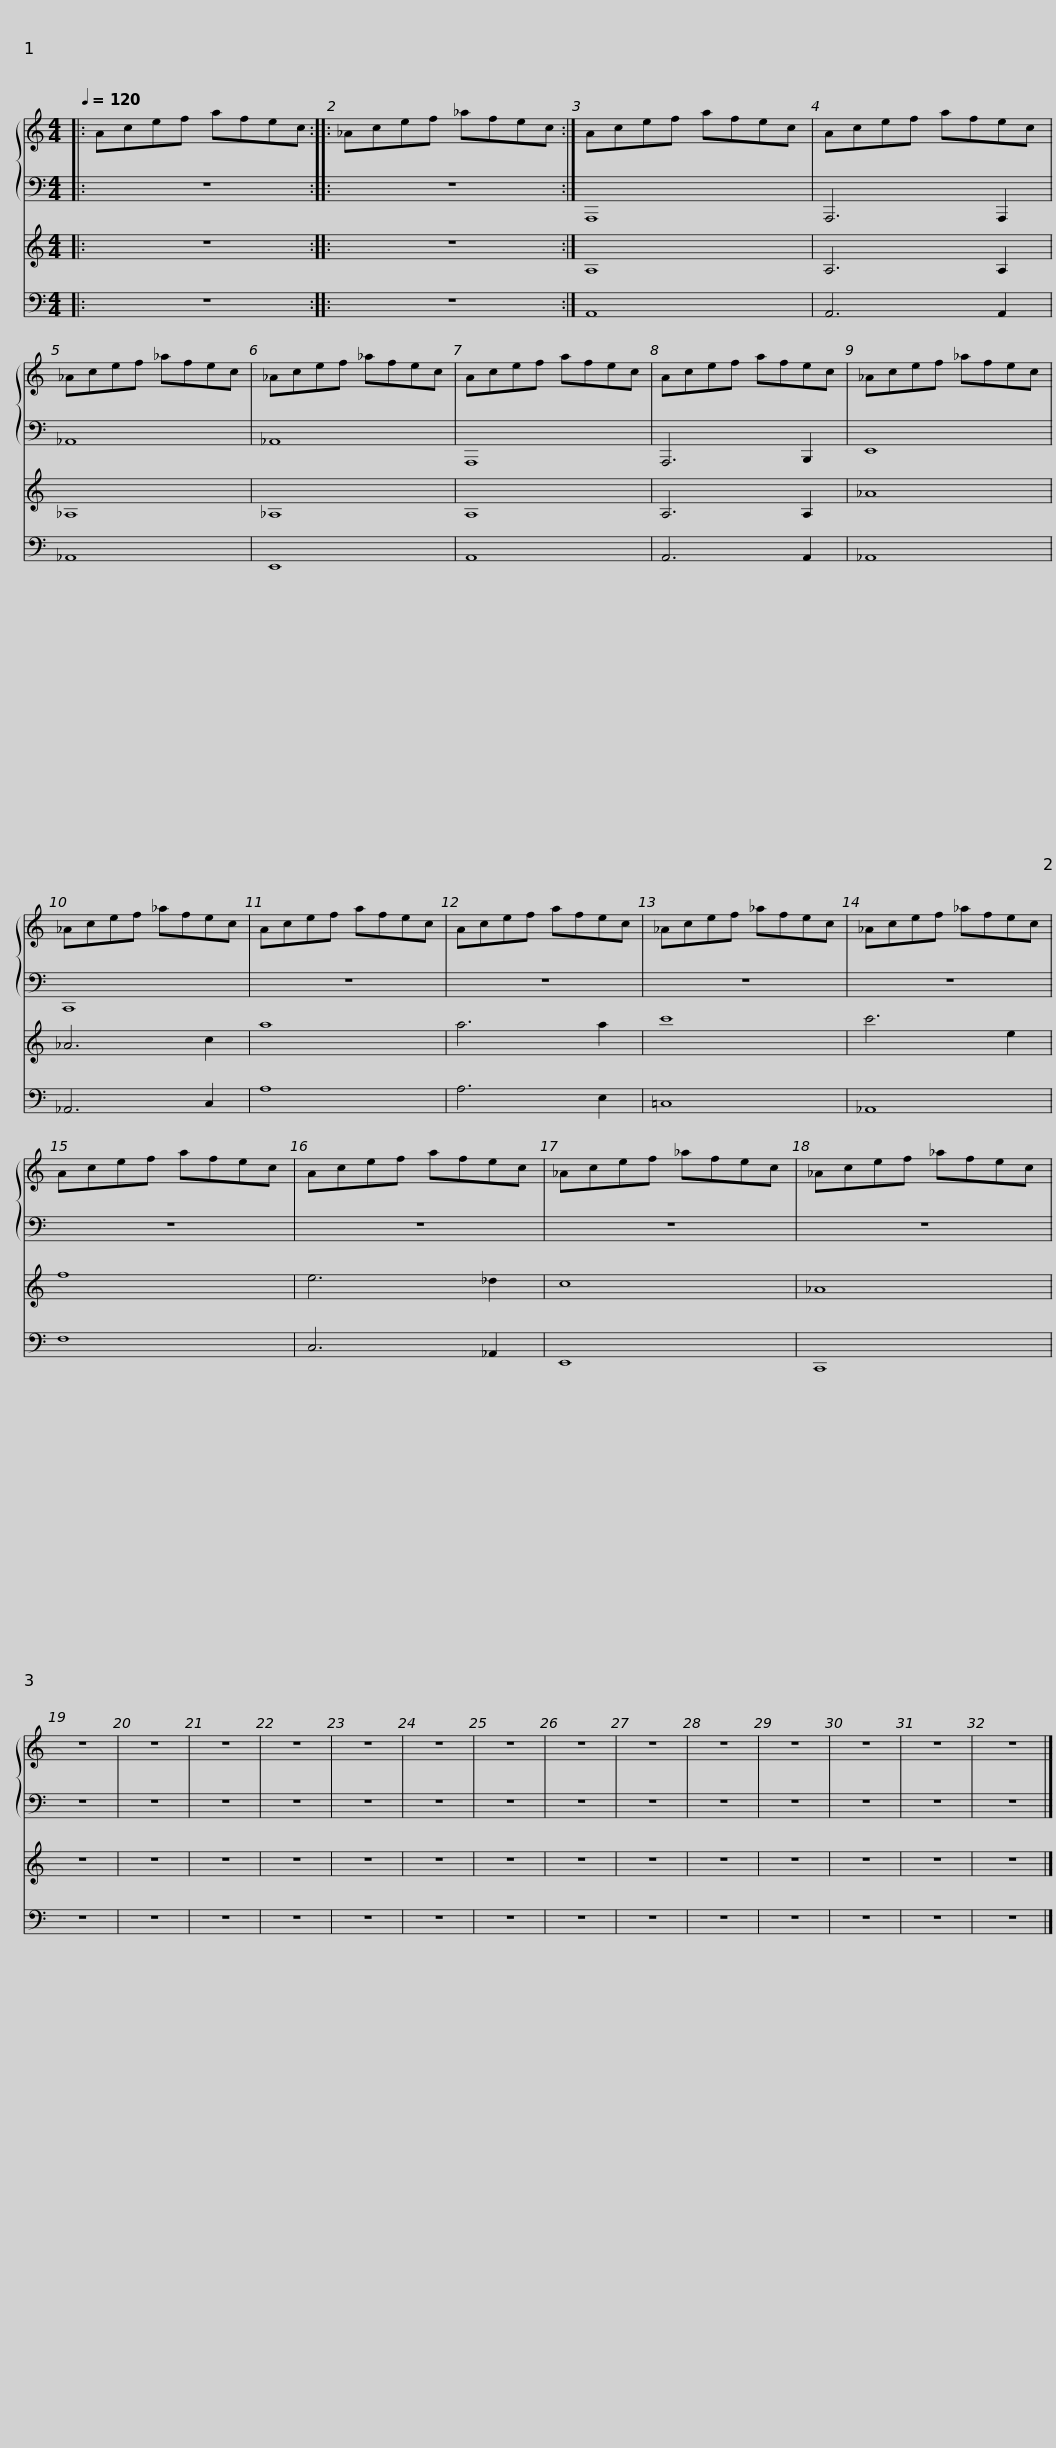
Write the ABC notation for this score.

X:1
%%score { 1 | 2 } 3 4
L:1/8
Q:1/4=120
M:4/4
I:linebreak $
K:C
V:1 treble
V:2 bass
V:3 treble
V:4 bass
V:1
|: Acef afec :: _Acef _afec :| Acef afec | Acef afec |$ _Acef _afec | %5
 _Acef _afec | Acef afec | Acef afec | _Acef _afec |$ _Acef _afec | %10
 Acef afec | Acef afec | _Acef _afec | _Acef _afec |$ Acef afec | %15
 Acef afec | _Acef _afec | _Acef _afec | z8 | z8 | %20
 z8 | z8 |$ z8 | z8 | z8 | %25
 z8 | z8 | z8 | z8 | z8 | %30
 z8 | z8 |] %32
V:2
|: z8 :: z8 :| A,,,8 | A,,,6 A,,,2 |$ _A,,8 | %5
 _A,,8 | A,,,8 | A,,,6 B,,,2 | E,,8 |$ C,,8 | %10
 z8 | z8 | z8 | z8 |$ z8 | %15
 z8 | z8 | z8 | z8 | z8 | %20
 z8 | z8 |$ z8 | z8 | z8 | %25
 z8 | z8 | z8 | z8 | z8 | %30
 z8 | z8 |] %32
V:3
|: z8 :: z8 :| A,8 | A,6 A,2 |$ _A,8 | %5
 _A,8 | A,8 | A,6 A,2 | _A8 |$ _A6 c2 | %10
 a8 | a6 a2 | c'8 | c'6 e2 |$ f8 | %15
 e6 _d2 | c8 | _A8 | z8 | z8 | %20
 z8 | z8 |$ z8 | z8 | z8 | %25
 z8 | z8 | z8 | z8 | z8 | %30
 z8 | z8 |] %32
V:4
|: z8 :: z8 :| A,,8 | A,,6 A,,2 |$ _A,,8 | %5
 E,,8 | A,,8 | A,,6 A,,2 | _A,,8 |$ _A,,6 C,2 | %10
 A,8 | A,6 E,2 | =C,8 | _A,,8 |$ F,8 | %15
 C,6 _A,,2 | E,,8 | C,,8 | z8 | z8 | %20
 z8 | z8 |$ z8 | z8 | z8 | %25
 z8 | z8 | z8 | z8 | z8 | %30
 z8 | z8 |] %32
